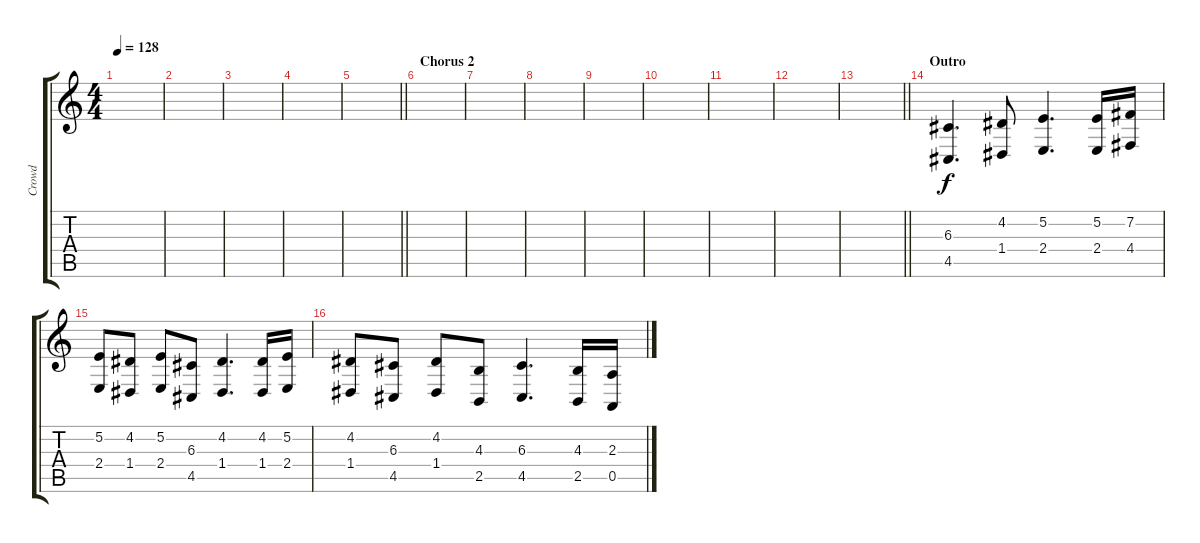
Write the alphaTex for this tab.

\track ("Crowd" "Crowd") {instrument choiraahs}
\staff {score tabs}
\tuning (E4 B3 G3 D3 A2 E2) {hide}
\ts (4 4)
\tempo 128
\clef g2
\ks c
|
|
|
|
\barLineRight lightlight
|
\section ("" "Chorus 2")
|
|
|
|
|
|
|
\barLineRight lightlight
|
\section ("" "Outro")
(6.3 4.5).4{d} (4.2 1.4).8 (5.2 2.4).4{d} (5.2 2.4).16 (7.2 4.4).16 |
(5.2 2.4).8 (4.2 1.4).8 (5.2 2.4).8 (6.3 4.5).8 (4.2 1.4).4{d} (4.2 1.4).16 (5.2 2.4).16 |
(4.2 1.4).8 (6.3 4.5).8 (4.2 1.4).8 (4.3 2.5).8 (6.3 4.5).4{d} (4.3 2.5).16 (2.3 0.5).16
